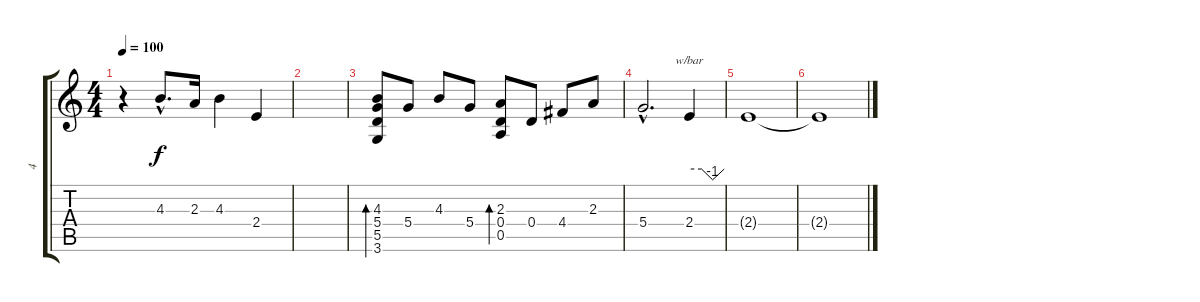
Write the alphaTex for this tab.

\track ("4" "4") {instrument distortionguitar}
\staff {score tabs}
\tuning (E4 B3 G3 D3 A2 E2) {hide}
\ts (4 4)
\tempo 100
\clef g2
\ks c
r.4{dy f} 4.3{hac}.8{d} 2.3.16 4.3.4 2.4.4 |
|
(4.3 5.4 5.5 3.6).8{bd 120} 5.4.8 4.3.8 5.4.8 (2.3 0.4 0.5).8{bd 120} 0.4.8 4.4.8 2.3.8 |
5.4{hac}.2{d} 2.4.4{tbe (custom default 0 0 21 0 40 -4 60 0) volume 0} |
2.4{t}.1 |
2.4{t}.1
